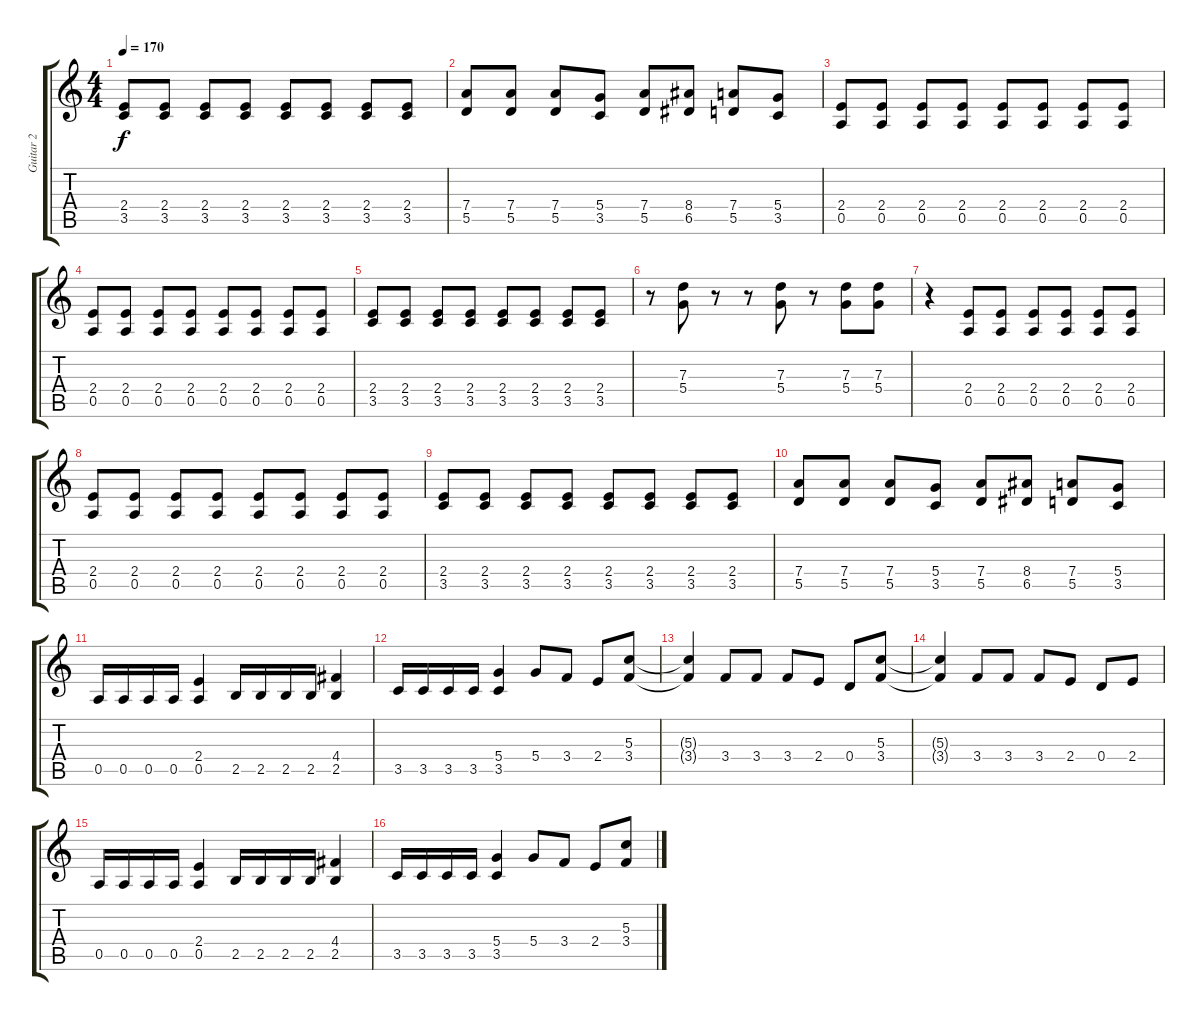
\track ("Guitar 2" "Guitar 2") {instrument distortionguitar}
\staff {score tabs}
\tuning (E4 B3 G3 D3 A2 E2) {hide}
\ts (4 4)
\tempo 170
\clef g2
\ks c
(2.4 3.5).8{dy f} (2.4 3.5).8 (2.4 3.5).8 (2.4 3.5).8 (2.4 3.5).8 (2.4 3.5).8 (2.4 3.5).8 (2.4 3.5).8 |
(7.4 5.5).8 (7.4 5.5).8 (7.4 5.5).8 (5.4 3.5).8 (7.4 5.5).8 (8.4 6.5).8 (7.4 5.5).8 (5.4 3.5).8 |
(2.4 0.5).8 (2.4 0.5).8 (2.4 0.5).8 (2.4 0.5).8 (2.4 0.5).8 (2.4 0.5).8 (2.4 0.5).8 (2.4 0.5).8 |
(2.4 0.5).8 (2.4 0.5).8 (2.4 0.5).8 (2.4 0.5).8 (2.4 0.5).8 (2.4 0.5).8 (2.4 0.5).8 (2.4 0.5).8 |
(2.4 3.5).8 (2.4 3.5).8 (2.4 3.5).8 (2.4 3.5).8 (2.4 3.5).8 (2.4 3.5).8 (2.4 3.5).8 (2.4 3.5).8 |
r.8 (7.3 5.4).8 r.8 r.8 (7.3 5.4).8 r.8 (7.3 5.4).8 (7.3 5.4).8 |
r.4 (2.4 0.5).8 (2.4 0.5).8 (2.4 0.5).8 (2.4 0.5).8 (2.4 0.5).8 (2.4 0.5).8 |
(2.4 0.5).8 (2.4 0.5).8 (2.4 0.5).8 (2.4 0.5).8 (2.4 0.5).8 (2.4 0.5).8 (2.4 0.5).8 (2.4 0.5).8 |
(2.4 3.5).8 (2.4 3.5).8 (2.4 3.5).8 (2.4 3.5).8 (2.4 3.5).8 (2.4 3.5).8 (2.4 3.5).8 (2.4 3.5).8 |
(7.4 5.5).8 (7.4 5.5).8 (7.4 5.5).8 (5.4 3.5).8 (7.4 5.5).8 (8.4 6.5).8 (7.4 5.5).8 (5.4 3.5).8 |
0.5.16 0.5.16 0.5.16 0.5.16 (2.4 0.5).4 2.5.16 2.5.16 2.5.16 2.5.16 (4.4 2.5).4 |
3.5.16 3.5.16 3.5.16 3.5.16 (5.4 3.5).4 5.4.8 3.4.8 2.4.8 (5.3 3.4).8 |
(5.3{t} 3.4{t}).4 3.4.8 3.4.8 3.4.8 2.4.8 0.4.8 (5.3 3.4).8 |
(5.3{t} 3.4{t}).4 3.4.8 3.4.8 3.4.8 2.4.8 0.4.8 2.4.8 |
0.5.16 0.5.16 0.5.16 0.5.16 (2.4 0.5).4 2.5.16 2.5.16 2.5.16 2.5.16 (4.4 2.5).4 |
3.5.16 3.5.16 3.5.16 3.5.16 (5.4 3.5).4 5.4.8 3.4.8 2.4.8 (5.3 3.4).8
